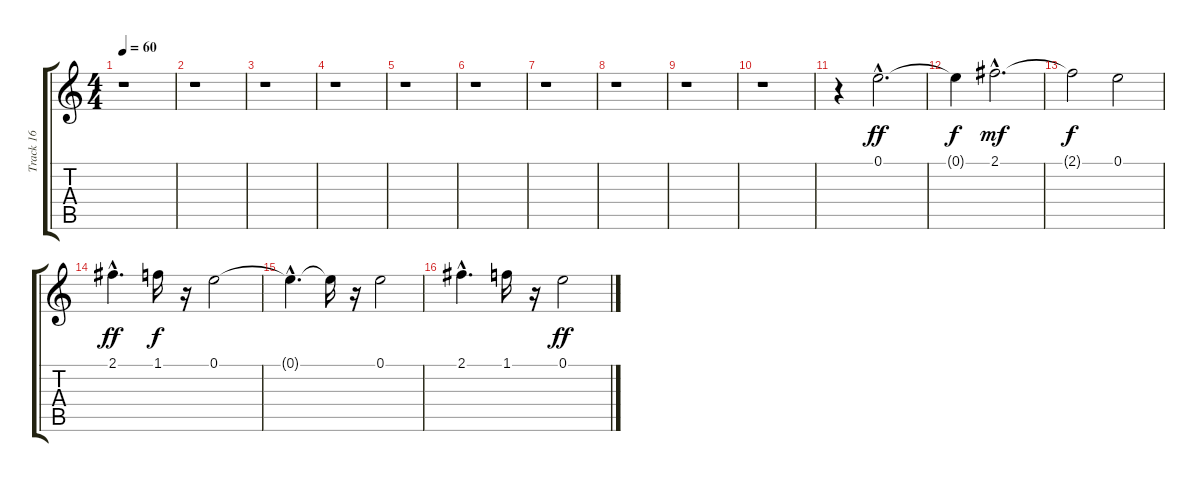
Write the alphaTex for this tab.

\track ("Track 16" "Track 16") {instrument guitarharmonics}
\staff {score tabs}
\tuning (E4 B3 G3 D3 A2 E2) {hide}
\ts (4 4)
\tempo 60
\clef g2
\ks c
r.1{dy ff} |
r.1 |
r.1 |
r.1 |
r.1 |
r.1 |
r.1 |
r.1 |
r.1 |
r.1 |
r.4 0.1{hac}.2{d} |
0.1{t}.4{dy f} 2.1{hac}.2{d dy mf} |
2.1{t}.2{dy f} 0.1.2 |
2.1{hac}.4{d dy ff} 1.1.16{dy f} r.16 0.1.2 |
0.1{hac t}.4{d} 0.1{t}.16 r.16 0.1.2 |
2.1{hac}.4{d} 1.1.16 r.16 0.1.2{dy ff}
